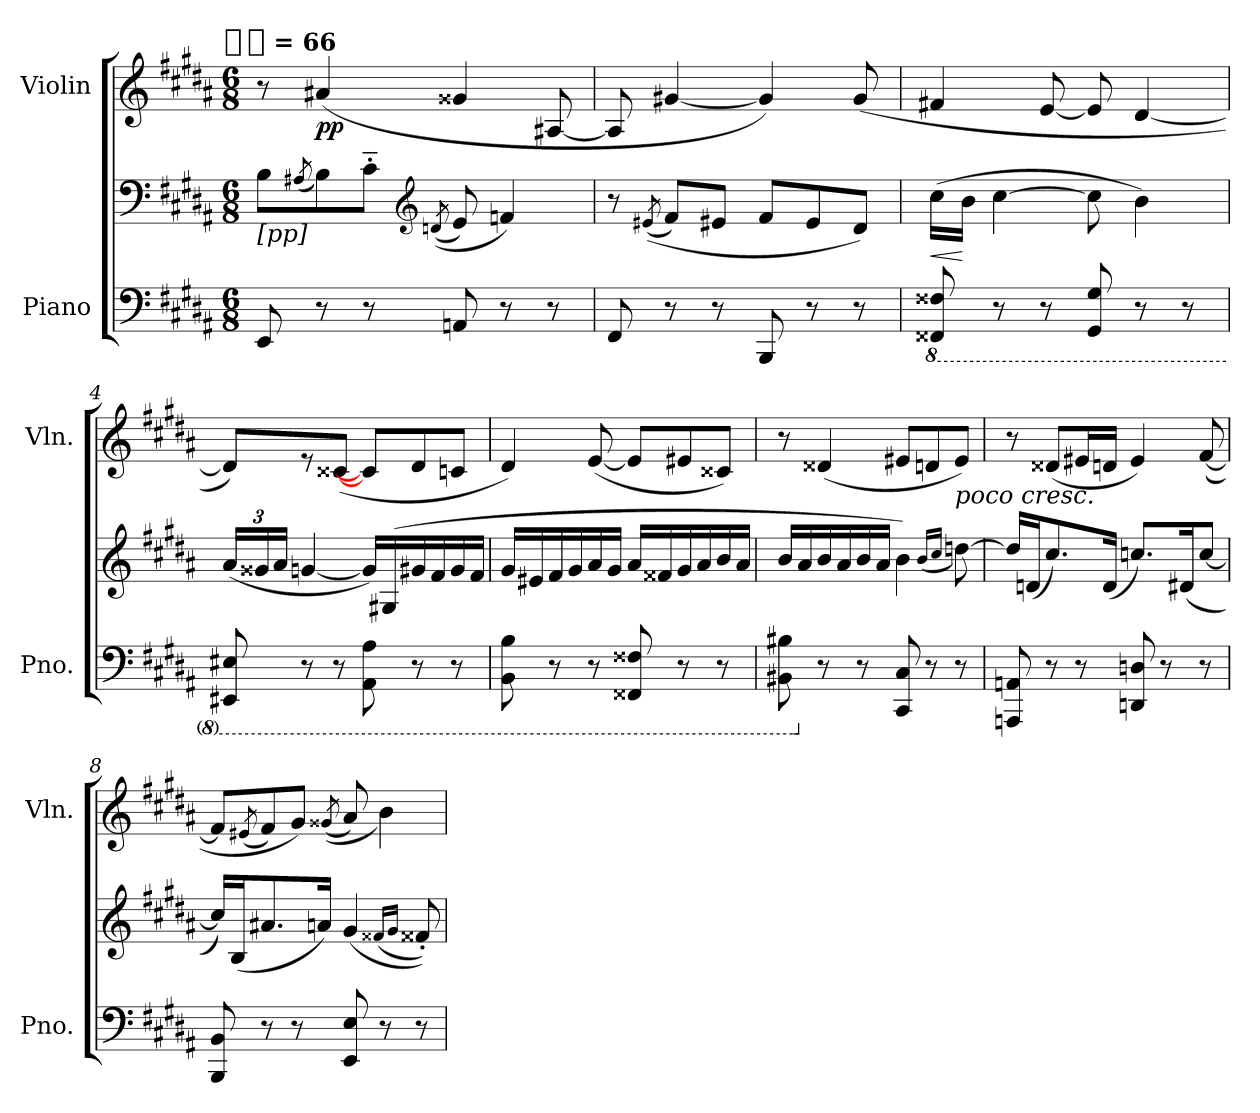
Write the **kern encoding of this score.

**kern	**kern	**dynam	**kern	**dynam
*part2	*part2	*part2	*part1	*part1
*staff3	*staff2	*staff2/3	*staff1	*staff1
*I"Piano	*	*	*I"Violin	*
*I'Pno.	*	*	*I'Vln.	*
*clefF4	*clefF4	*	*clefG2	*
*k[f#c#g#d#a#]	*k[f#c#g#d#a#]	*	*k[f#c#g#d#a#]	*
*B:	*B:	*	*B:	*
!!LO:TX:omd:t=[quarter-dot] = 66
*M6/8	*M6/8	*	*M6/8	*
*MM99	*MM99	*	*MM99	*
=1	=1	=1	=1	=1
!	!LO:TX:b:t=[pp]	!	!	!
8EE	8BL	.	8r	.
.	(8qA#X/	.	.	.
8r	8B)	.	(4a#X	pp
8r	8c#'~J	.	.	.
*	*clefG2	*	*	*
.	((8qdn/	.	.	.
8AAn	8e)	.	4g##X	.
8r	4fn)	.	.	.
8r	.	.	[8A#X	.
=2	=2	=2	=2	=2
8FF#	8r	.	8A#]	.
.	((8qe#X/	.	.	.
8r	8f#L)	.	[4g#X	.
8r	8e#XJ	.	.	.
8BBB	8f#L	.	4g#])	.
8r	8e#	.	.	.
8r	8d#J)	.	(8g#	.
=3	=3	=3	=3	=3
*8ba	*	*	*	*
8FFF##X 8FF##X	(16cc#LL	<	4f#X	.
.	16bJJ	[	.	.
8r	[4cc#	.	.	.
8r	.	.	[8e	.
8GGG# 8GG#	8cc#]	.	8e]	.
8r	4b)	.	[4d#	.
8r	.	.	.	.
=4	=4	=4	=4	=4
8EEE#X 8EE#X	(24a#LL	.	8d#L])	.
.	24g##X	.	.	.
.	24a#JJ	.	.	.
8r	[4gn	.	8r	.
8r	.	.	([8c##XJ	.
8AAA# 8AA#	16gLL])	.	8cL]	.
.	(16G#X	.	.	.
8r	16g#X	.	8d#	.
.	16f#	.	.	.
8r	16g#	.	8cnJ	.
.	16f#JJ	.	.	.
=5	=5	=5	=5	=5
8BBB 8BB	16g#LL	.	4d#)	.
.	16e#X	.	.	.
8r	16f#	.	.	.
.	16g#	.	.	.
8r	16a#	.	([8e	.
.	16g#JJ	.	.	.
8FFF##X 8FF##X	16a#LL	.	8eL]	.
.	16f##X	.	.	.
8r	16g#	.	8e#X	.
.	16a#	.	.	.
8r	16b	.	8c##XJ)	.
.	16a#JJ	.	.	.
=6	=6	=6	=6	=6
8BBB#X 8BB#X	16bLL	.	8r	.
.	16a#	.	.	.
*X8ba	*	*	*	*
8r	16b	.	(4d##X	.
.	16a#	.	.	.
8r	16b	.	.	.
.	16a#JJ	.	.	.
8CC# 8C#	4b)	.	8e#XL	.
8r	.	.	8dn	.
.	(16qqb/LL	.	.	.
.	16qqcc#/JJ	.	.	.
!	!	!	!LO:TX:b:i:t=poco cresc.	!
8r	[8ddn)	.	8e#J)	.
=7	=7	=7	=7	=7
8AAAn 8AAn	16ddLL]	.	8r	.
.	(16dnJ	.	.	.
8r	8.cc#)	.	(8d##XL	.
8r	.	.	16e#XL	.
.	(16dJk	.	16dnJJ	.
8DDn 8Dn	8.ccnL)	.	4e#)	.
8r	.	.	.	.
.	(16d#XK	.	.	.
8r	[8ccJ	.	([8f#	.
=8	=8	=8	=8	=8
8BBB 8BB	16ccLL])	.	8f#L]	.
.	(16BJ	.	.	.
.	.	.	(8qe#X/	.
8r	8.a#X	.	8f#)	.
8r	.	.	8g#J)	.
.	16anJk)	.	.	.
.	.	.	((8qg##X/	.
8EE 8E	(4g#	.	8a#)	.
8r	.	.	4b)	.
.	(16qqf##X/LL	.	.	.
.	16qqg#/JJ	.	.	.
8r	8f##X'))	.	.	.
=	=	=	=	=
*-	*-	*-	*-	*-
